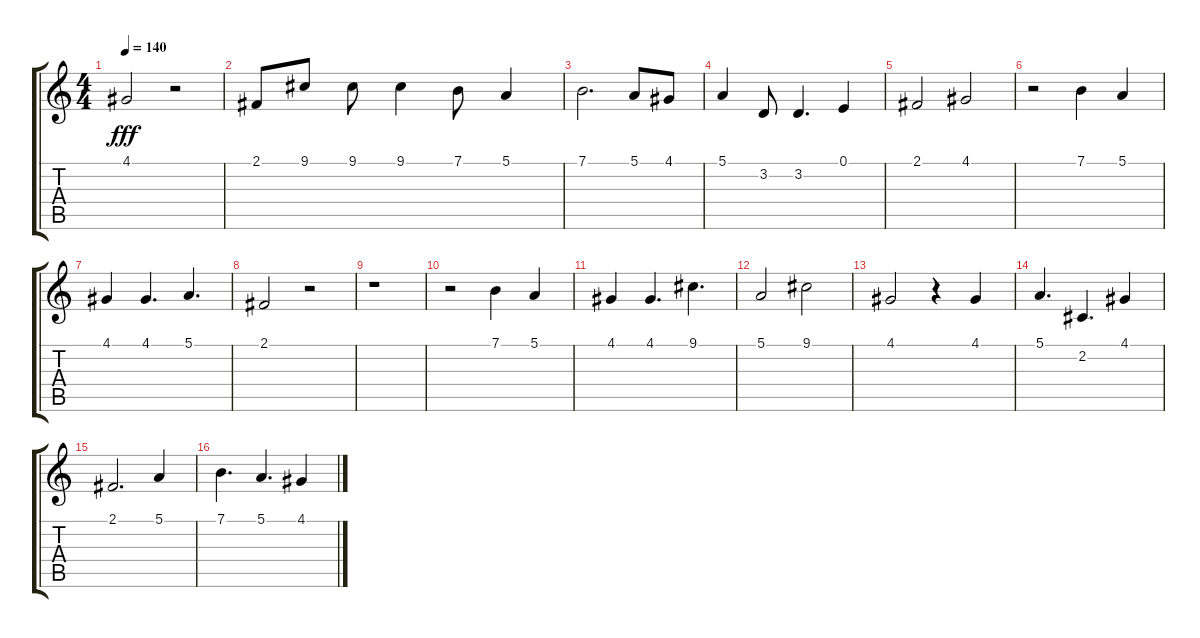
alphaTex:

\track "" {instrument flute}
\staff {score tabs}
\tuning (E4 B3 G3 D3 A2 E2) {hide}
\ts (4 4)
\tempo 140
\clef g2
\ks c
4.1.2{dy fff} r.2 |
2.1.8 9.1.8 9.1.8 9.1.4 7.1.8 5.1.4 |
7.1.2{d} 5.1.8 4.1.8 |
5.1.4 3.2.8 3.2.4{d} 0.1.4 |
2.1.2 4.1.2 |
r.2 7.1.4 5.1.4 |
4.1.4 4.1.4{d} 5.1.4{d} |
2.1.2 r.2 |
r.1 |
r.2 7.1.4 5.1.4 |
4.1.4 4.1.4{d} 9.1.4{d} |
5.1.2 9.1.2 |
4.1.2 r.4 4.1.4 |
5.1.4{d} 2.2.4{d} 4.1.4 |
2.1.2{d} 5.1.4 |
7.1.4{d} 5.1.4{d} 4.1.4
